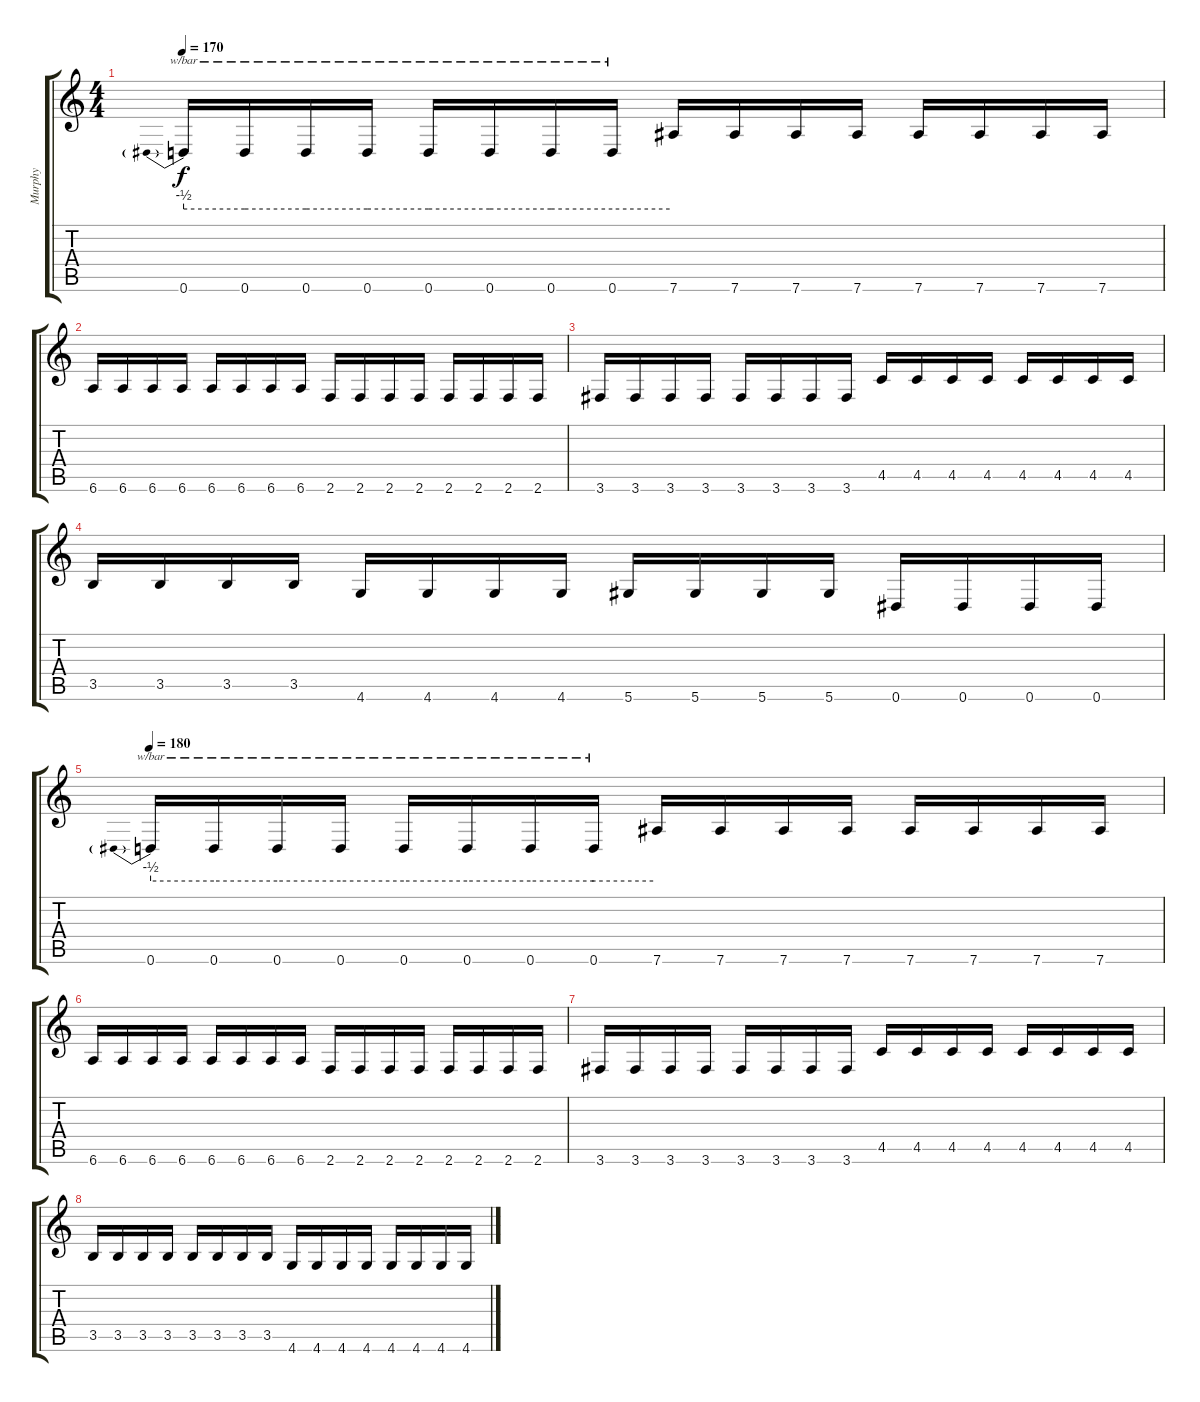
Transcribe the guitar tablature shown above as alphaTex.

\track ("Murphy" "Murphy") {instrument distortionguitar}
\staff {score tabs}
\tuning (Eb4 Bb3 Gb3 Db3 Ab2 Eb2) {hide}
\ts (4 4)
\tempo 170
\clef g2
\ks c
0.6.16{tbe (predive default 0 -2 60 -2) dy f} 0.6.16{tbe (hold default 0 -2 60 -2)} 0.6.16{tbe (hold default 0 -2 60 -2)} 0.6.16{tbe (hold default 0 -2 60 -2)} 0.6.16{tbe (hold default 0 -2 60 -2)} 0.6.16{tbe (hold default 0 -2 60 -2)} 0.6.16{tbe (hold default 0 -2 60 -2)} 0.6.16{tbe (hold default 0 -2 60 -2)} 7.6.16 7.6.16 7.6.16 7.6.16 7.6.16 7.6.16 7.6.16 7.6.16 |
6.6.16 6.6.16 6.6.16 6.6.16 6.6.16 6.6.16 6.6.16 6.6.16 2.6.16 2.6.16 2.6.16 2.6.16 2.6.16 2.6.16 2.6.16 2.6.16 |
3.6.16 3.6.16 3.6.16 3.6.16 3.6.16 3.6.16 3.6.16 3.6.16 4.5.16 4.5.16 4.5.16 4.5.16 4.5.16 4.5.16 4.5.16 4.5.16 |
3.5.16 3.5.16 3.5.16 3.5.16 4.6.16 4.6.16 4.6.16 4.6.16 5.6.16 5.6.16 5.6.16 5.6.16 0.6.16 0.6.16 0.6.16 0.6.16 |
\tempo 180
0.6.16{tbe (predive default 0 -2 60 -2)} 0.6.16{tbe (hold default 0 -2 60 -2)} 0.6.16{tbe (hold default 0 -2 60 -2)} 0.6.16{tbe (hold default 0 -2 60 -2)} 0.6.16{tbe (hold default 0 -2 60 -2)} 0.6.16{tbe (hold default 0 -2 60 -2)} 0.6.16{tbe (hold default 0 -2 60 -2)} 0.6.16{tbe (hold default 0 -2 60 -2)} 7.6.16 7.6.16 7.6.16 7.6.16 7.6.16 7.6.16 7.6.16 7.6.16 |
6.6.16 6.6.16 6.6.16 6.6.16 6.6.16 6.6.16 6.6.16 6.6.16 2.6.16 2.6.16 2.6.16 2.6.16 2.6.16 2.6.16 2.6.16 2.6.16 |
3.6.16 3.6.16 3.6.16 3.6.16 3.6.16 3.6.16 3.6.16 3.6.16 4.5.16 4.5.16 4.5.16 4.5.16 4.5.16 4.5.16 4.5.16 4.5.16 |
3.5.16 3.5.16 3.5.16 3.5.16 3.5.16 3.5.16 3.5.16 3.5.16 4.6.16 4.6.16 4.6.16 4.6.16 4.6.16 4.6.16 4.6.16 4.6.16
